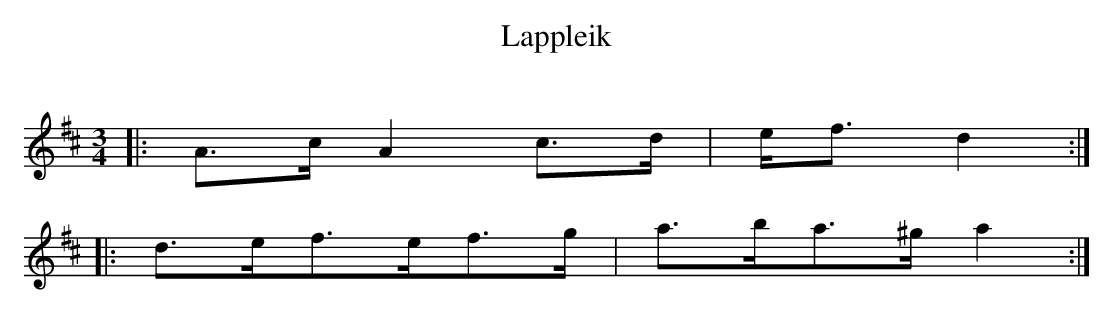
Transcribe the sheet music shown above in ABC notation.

X:1
T:Lappleik
O:
M:3/4
L:1/8
K:D
|: A3/2c/2A2c3/2d/2| e/2f3/2d2:|
|: d3/2e/2f3/2e/2f3/2g/2|a3/2b/2a3/2^g/2a2 :|
